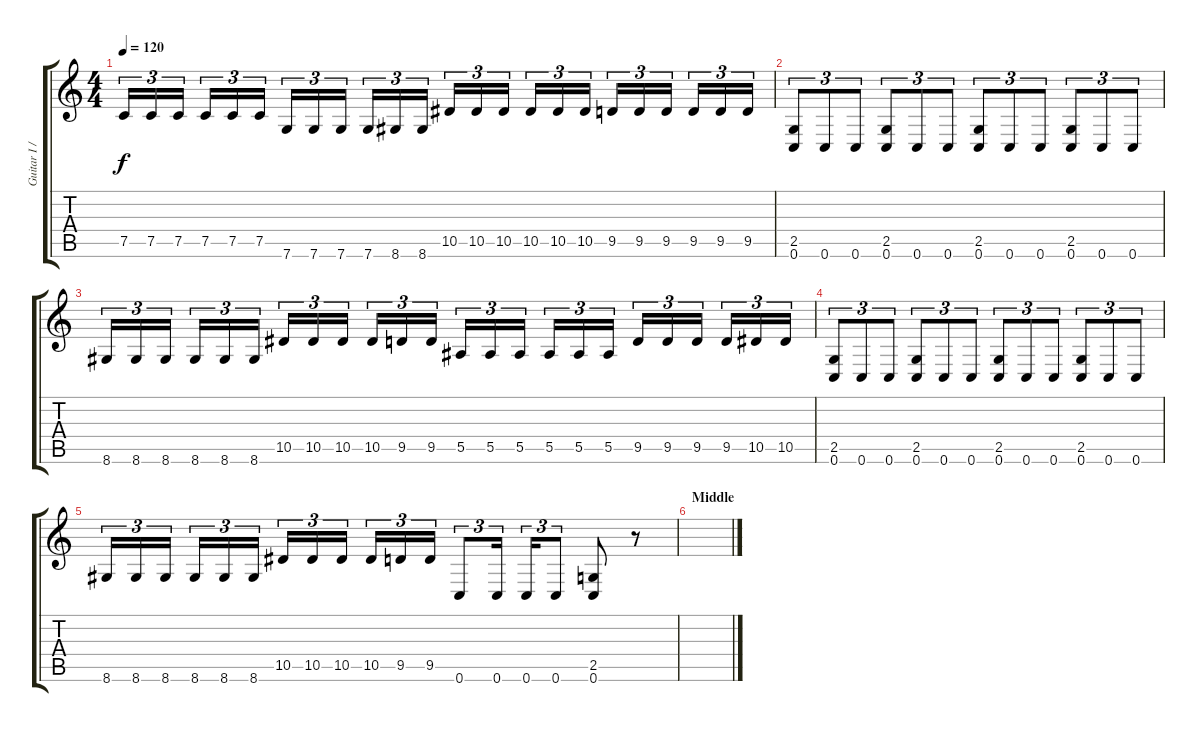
\track ("Guitar I / Rob" "Guitar I /") {instrument distortionguitar}
\staff {score tabs}
\tuning (C4 G3 Eb3 Bb2 F2 C2) {hide}
\ts (4 4)
\tempo 120
\clef g2
\ks c
7.5.16{tu (3 2) dy f} 7.5.16{tu (3 2)} 7.5.16{tu (3 2)} 7.5.16{tu (3 2)} 7.5.16{tu (3 2)} 7.5.16{tu (3 2)} 7.6.16{tu (3 2)} 7.6.16{tu (3 2)} 7.6.16{tu (3 2)} 7.6.16{tu (3 2)} 8.6.16{tu (3 2)} 8.6.16{tu (3 2)} 10.5.16{tu (3 2)} 10.5.16{tu (3 2)} 10.5.16{tu (3 2)} 10.5.16{tu (3 2)} 10.5.16{tu (3 2)} 10.5.16{tu (3 2)} 9.5.16{tu (3 2)} 9.5.16{tu (3 2)} 9.5.16{tu (3 2)} 9.5.16{tu (3 2)} 9.5.16{tu (3 2)} 9.5.16{tu (3 2)} |
(2.5 0.6).8{tu (3 2)} 0.6.8{tu (3 2)} 0.6.8{tu (3 2)} (2.5 0.6).8{tu (3 2)} 0.6.8{tu (3 2)} 0.6.8{tu (3 2)} (2.5 0.6).8{tu (3 2)} 0.6.8{tu (3 2)} 0.6.8{tu (3 2)} (2.5 0.6).8{tu (3 2)} 0.6.8{tu (3 2)} 0.6.8{tu (3 2)} |
8.6.16{tu (3 2)} 8.6.16{tu (3 2)} 8.6.16{tu (3 2)} 8.6.16{tu (3 2)} 8.6.16{tu (3 2)} 8.6.16{tu (3 2)} 10.5.16{tu (3 2)} 10.5.16{tu (3 2)} 10.5.16{tu (3 2)} 10.5.16{tu (3 2)} 9.5.16{tu (3 2)} 9.5.16{tu (3 2)} 5.5.16{tu (3 2)} 5.5.16{tu (3 2)} 5.5.16{tu (3 2)} 5.5.16{tu (3 2)} 5.5.16{tu (3 2)} 5.5.16{tu (3 2)} 9.5.16{tu (3 2)} 9.5.16{tu (3 2)} 9.5.16{tu (3 2)} 9.5.16{tu (3 2)} 10.5.16{tu (3 2)} 10.5.16{tu (3 2)} |
(2.5 0.6).8{tu (3 2)} 0.6.8{tu (3 2)} 0.6.8{tu (3 2)} (2.5 0.6).8{tu (3 2)} 0.6.8{tu (3 2)} 0.6.8{tu (3 2)} (2.5 0.6).8{tu (3 2)} 0.6.8{tu (3 2)} 0.6.8{tu (3 2)} (2.5 0.6).8{tu (3 2)} 0.6.8{tu (3 2)} 0.6.8{tu (3 2)} |
8.6.16{tu (3 2)} 8.6.16{tu (3 2)} 8.6.16{tu (3 2)} 8.6.16{tu (3 2)} 8.6.16{tu (3 2)} 8.6.16{tu (3 2)} 10.5.16{tu (3 2)} 10.5.16{tu (3 2)} 10.5.16{tu (3 2)} 10.5.16{tu (3 2)} 9.5.16{tu (3 2)} 9.5.16{tu (3 2)} 0.6.8{tu (3 2)} 0.6.16{tu (3 2)} 0.6.16{tu (3 2)} 0.6.8{tu (3 2)} (2.5 0.6).8 r.8 |
\section ("" "Middle")
